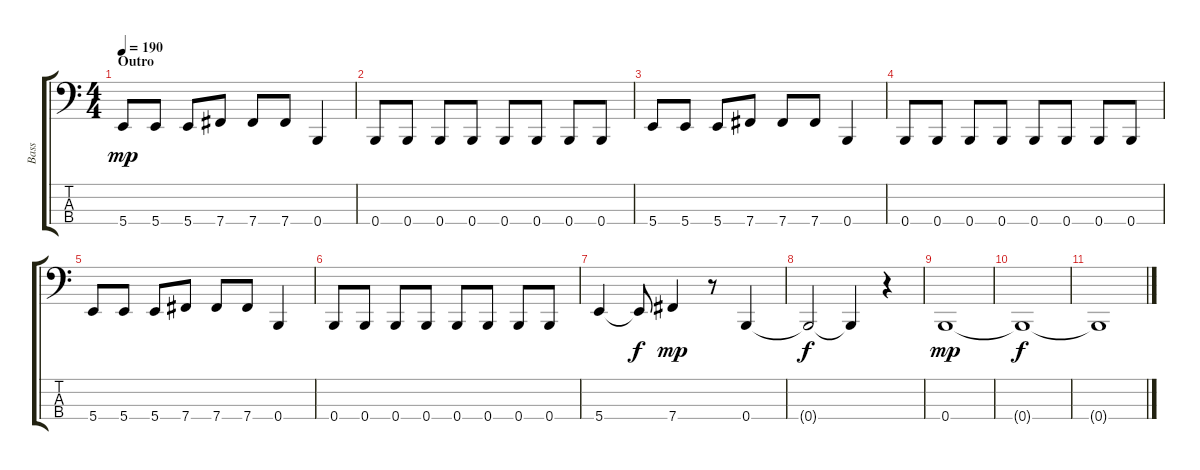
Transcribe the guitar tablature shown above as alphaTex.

\track ("Bass" "Bass") {instrument electricbassfinger}
\staff {score tabs}
\tuning (E2 B1 Gb1 B0) {hide}
\ts (4 4)
\section ("" "Outro")
\tempo 190
\clef f4
\ks c
5.4.8{dy mp} 5.4.8 5.4.8 7.4.8 7.4.8 7.4.8 0.4.4 |
0.4.8 0.4.8 0.4.8 0.4.8 0.4.8 0.4.8 0.4.8 0.4.8 |
5.4.8 5.4.8 5.4.8 7.4.8 7.4.8 7.4.8 0.4.4 |
0.4.8 0.4.8 0.4.8 0.4.8 0.4.8 0.4.8 0.4.8 0.4.8 |
5.4.8 5.4.8 5.4.8 7.4.8 7.4.8 7.4.8 0.4.4 |
0.4.8 0.4.8 0.4.8 0.4.8 0.4.8 0.4.8 0.4.8 0.4.8 |
5.4.4 5.4{t}.8{dy f} 7.4.4{dy mp} r.8 0.4.4 |
0.4{t}.2{dy f} 0.4{t}.4 r.4 |
0.4.1{dy mp} |
0.4{t}.1{dy f} |
0.4{t}.1
